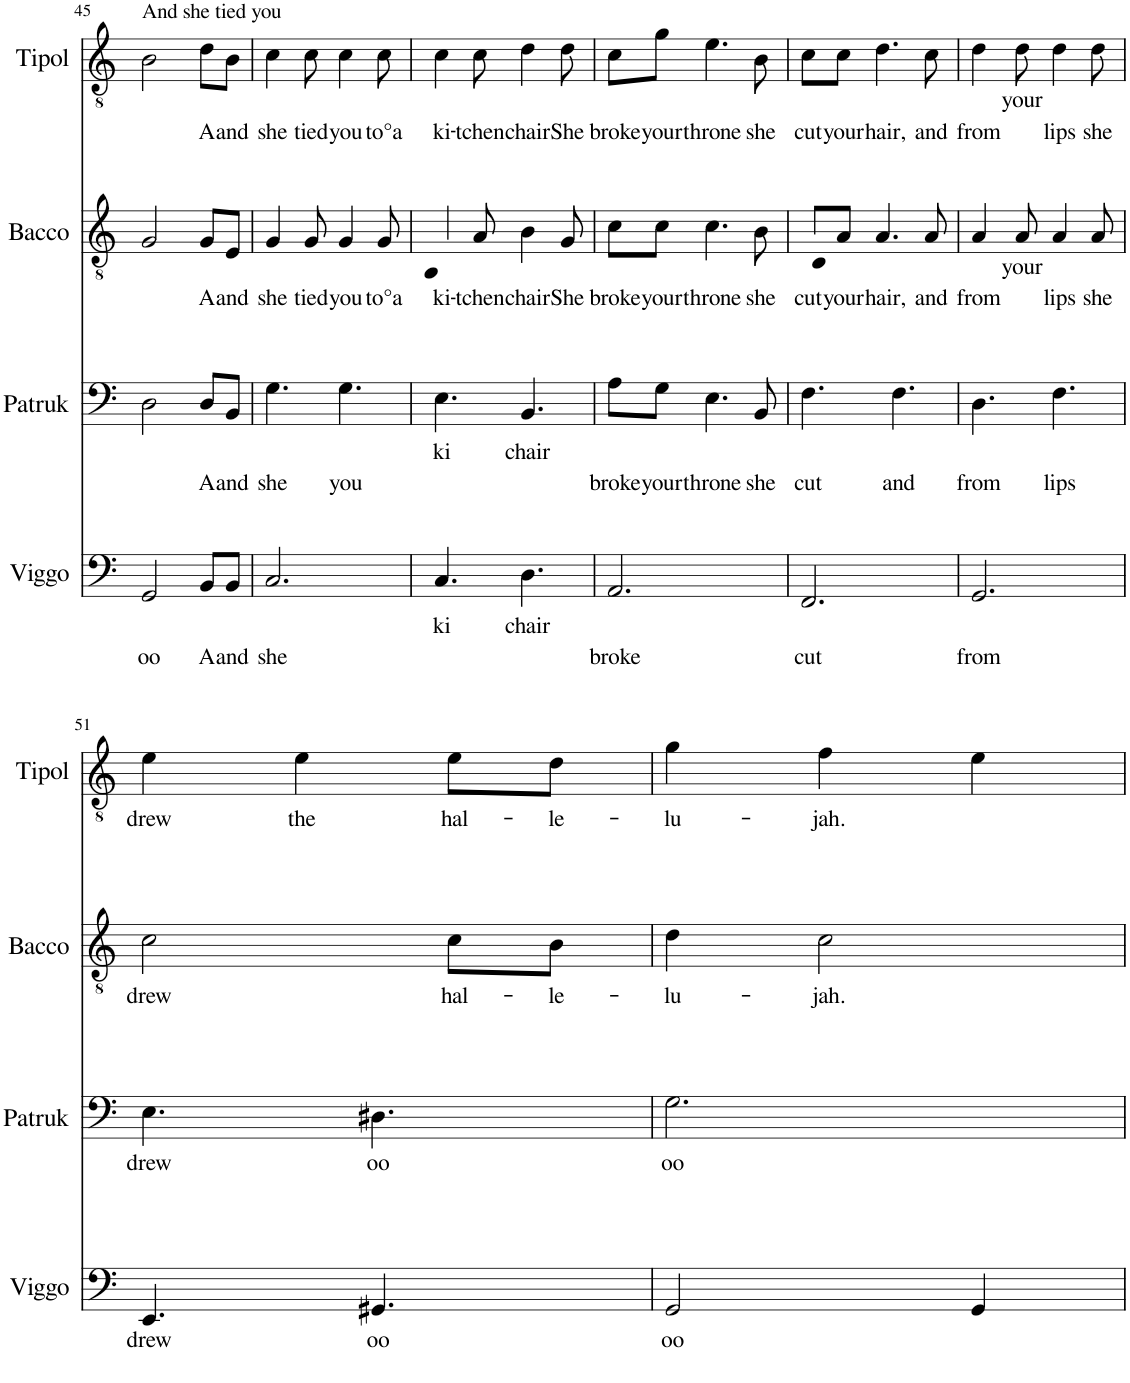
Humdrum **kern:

**kern	**text	**kern	**text	**kern	**text	**kern	**text
*part4	*part4	*part3	*part3	*part2	*part2	*part1	*part1
*staff4	*staff4	*staff3	*staff3	*staff2	*staff2	*staff1	*staff1
*I"Viggo	*	*I"Patruk	*	*I"Bacco	*	*I"Tipol	*
*I'Viggo	*	*I'Patruk	*	*I'Bacco	*	*I'Tipol	*
!!LO:PB:g=z
*clefF4	*	*clefF4	*	*clefGv2	*	*clefGv2	*
*k[]	*	*k[]	*	*k[]	*	*k[]	*
*M6/8	*	*M6/8	*	*M6/8	*	*M6/8	*
=45	=45	=45	=45	=45	=45	=45	=45
!	!	!	!	!	!	!LO:TX:a:t=And she tied you	!
!	!LO:LY:b	!	!	!	!	!	!
2GG/	oo	2D\	.	2G/	.	2B\	.
!	!LO:LY:b	!	!LO:LY:b	!	!LO:LY:b	!	!LO:LY:b
8BB/L	A-	8D/L	A-	8G/L	A-	8d\L	A-
!	!LO:LY:b	!	!LO:LY:b	!	!LO:LY:b	!	!LO:LY:b
8BB/J	-and	8BB/J	-and	8E/J	-and	8B\J	-and
=46	=46	=46	=46	=46	=46	=46	=46
!	!LO:LY:b	!	!LO:LY:b	!	!LO:LY:b	!	!LO:LY:b
2.C/	she	4.G\	she	4G/	she	4c\	she
!	!	!	!	!	!LO:LY:b	!	!LO:LY:b
.	.	.	.	8G/	tied	8c\	tied
!	!	!	!LO:LY:b	!	!LO:LY:b	!	!LO:LY:b
.	.	4.G\	you	4G/	you	4c\	you
!	!	!	!	!	!LO:LY:b	!	!LO:LY:b
.	.	.	.	8G/	to°a	8c\	to°a
=47	=47	=47	=47	=47	=47	=47	=47
!	!LO:LY:b	!	!LO:LY:b	!	!LO:LY:b	!	!LO:LY:b
4.C/	ki	4.E\	ki	4G/	ki-	4c\	ki-
!	!	!	!	!	!LO:LY:b	!	!LO:LY:b
.	.	.	.	8A/	-tchen	8c\	-tchen
!	!LO:LY:b	!	!LO:LY:b	!	!LO:LY:b	!	!LO:LY:b
4.D\	chair	4.BB/	chair	4B\	chair	4d\	chair
!	!	!	!	!	!LO:LY:b	!	!LO:LY:b
.	.	.	.	8G/	She	8d\	She
=48	=48	=48	=48	=48	=48	=48	=48
!	!LO:LY:b	!	!LO:LY:b	!	!LO:LY:b	!	!LO:LY:b
2.AA/	broke	8A\L	broke	8c\L	broke	8c\L	broke
!	!	!	!LO:LY:b	!	!LO:LY:b	!	!LO:LY:b
.	.	8G\J	your	8c\J	your	8g\J	your
!	!	!	!LO:LY:b	!	!LO:LY:b	!	!LO:LY:b
.	.	4.E\	throne	4.c\	throne	4.e\	throne
!	!	!	!LO:LY:b	!	!LO:LY:b	!	!LO:LY:b
.	.	8BB/	she	8B\	she	8B\	she
=49	=49	=49	=49	=49	=49	=49	=49
!	!LO:LY:b	!	!LO:LY:b	!	!LO:LY:b	!	!LO:LY:b
2.FF/	cut	4.F\	cut	8A/L	cut	8c\L	cut
!	!	!	!	!	!LO:LY:b	!	!LO:LY:b
.	.	.	.	8A/J	your	8c\J	your
!	!	!	!	!	!LO:LY:b	!	!LO:LY:b
.	.	.	.	4.A/	hair,	4.d\	hair,
!	!	!	!LO:LY:b	!	!	!	!
.	.	4.F\	and	.	.	.	.
!	!	!	!	!	!LO:LY:b	!	!LO:LY:b
.	.	.	.	8A/	and	8c\	and
=50	=50	=50	=50	=50	=50	=50	=50
!	!LO:LY:b	!	!LO:LY:b	!	!LO:LY:b	!	!LO:LY:b
2.GG/	from	4.D\	from	4A/	from	4d\	from
!	!	!	!	!	!LO:LY:b	!	!LO:LY:b
.	.	.	.	8A/	your	8d\	your
!	!	!	!LO:LY:b	!	!LO:LY:b	!	!LO:LY:b
.	.	4.F\	lips	4A/	lips	4d\	lips
!	!	!	!	!	!LO:LY:b	!	!LO:LY:b
.	.	.	.	8A/	she	8d\	she
!!LO:LB:g=z
=51	=51	=51	=51	=51	=51	=51	=51
!	!LO:LY:b	!	!LO:LY:b	!	!LO:LY:b	!	!LO:LY:b
4.EE/	drew	4.E\	drew	2c\	drew	4e\	drew
!	!	!	!	!	!	!	!LO:LY:b
.	.	.	.	.	.	4e\	the
!	!LO:LY:b	!	!LO:LY:b	!	!	!	!
4.GG#X/	oo	4.D#X\	oo	.	.	.	.
!	!	!	!	!	!LO:LY:b	!	!LO:LY:b
.	.	.	.	8c\L	hal-	8e\L	hal-
!	!	!	!	!	!LO:LY:b	!	!LO:LY:b
.	.	.	.	8B\J	-le-	8d\J	-le-
=52	=52	=52	=52	=52	=52	=52	=52
!	!LO:LY:b	!	!LO:LY:b	!	!LO:LY:b	!	!LO:LY:b
2GG/	oo	2.G\	oo	4d\	-lu-	4g\	-lu-
!	!	!	!	!	!LO:LY:b	!	!LO:LY:b
.	.	.	.	2c\	-jah.	4f\	-jah.
4GG/	.	.	.	.	.	4e\	.
=	=	=	=	=	=	=	=
*-	*-	*-	*-	*-	*-	*-	*-
